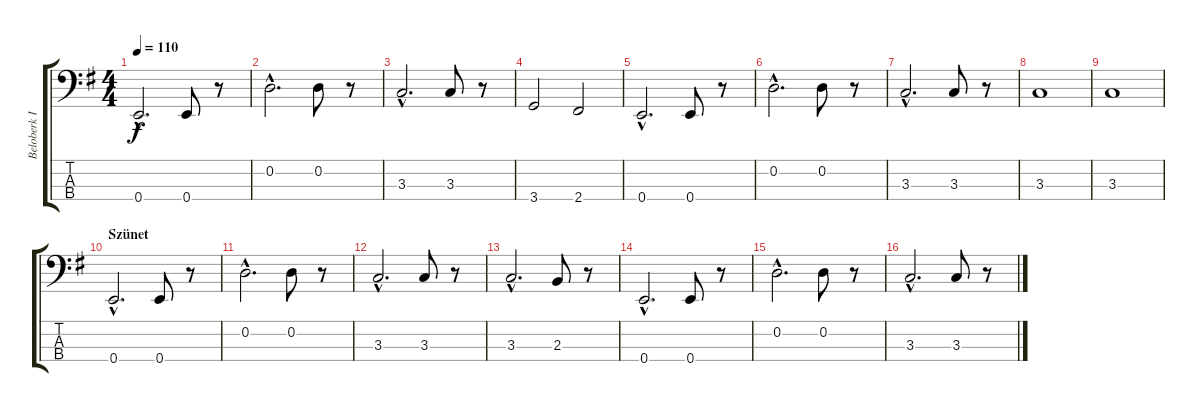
\track ("Beloberk István" "Beloberk I") {instrument electricbassfinger}
\staff {score tabs}
\tuning (G2 D2 A1 E1) {hide}
\ts (4 4)
\tempo 110
\clef f4
\ks eminor
0.4{hac}.2{d dy f} 0.4.8 r.8 |
0.2{hac}.2{d} 0.2.8 r.8 |
3.3{hac}.2{d} 3.3.8 r.8 |
3.4.2 2.4.2 |
0.4{hac}.2{d} 0.4.8 r.8 |
0.2{hac}.2{d} 0.2.8 r.8 |
3.3{hac}.2{d} 3.3.8 r.8 |
3.3.1 |
3.3.1 |
\section ("" "Szünet")
0.4{hac}.2{d} 0.4.8 r.8 |
0.2{hac}.2{d} 0.2.8 r.8 |
3.3{hac}.2{d} 3.3.8 r.8 |
3.3{hac}.2{d} 2.3.8 r.8 |
0.4{hac}.2{d} 0.4.8 r.8 |
0.2{hac}.2{d} 0.2.8 r.8 |
3.3{hac}.2{d} 3.3.8 r.8
